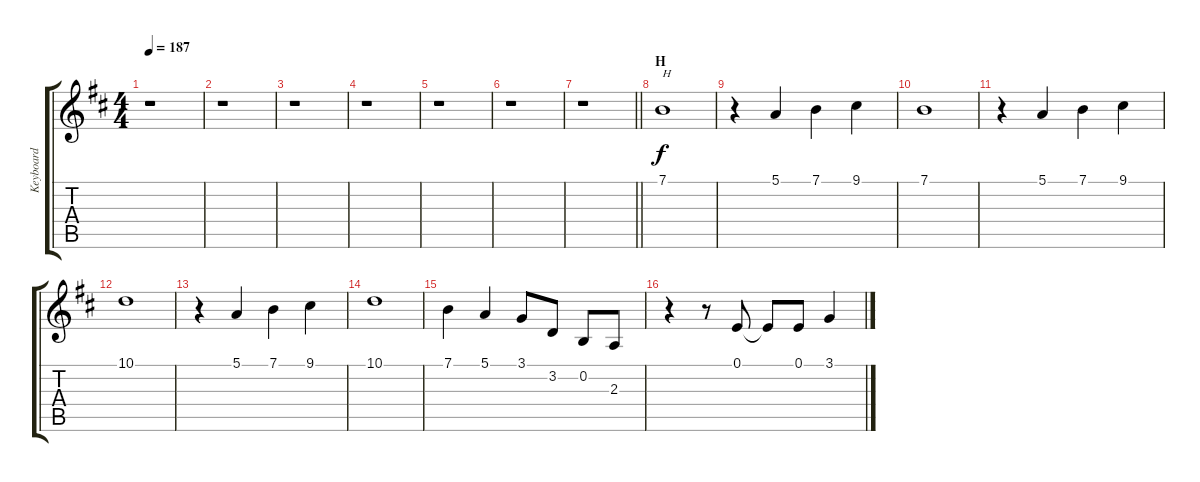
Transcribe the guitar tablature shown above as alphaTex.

\track ("Keyboard" "Keyboard") {instrument stringensemble1}
\staff {score tabs}
\tuning (E4 B3 G3 D3 A2 E2) {hide}
\ts (4 4)
\tempo 187
\clef g2
\ks d
r.1{dy f} |
r.1 |
r.1 |
r.1 |
r.1 |
r.1 |
\barLineRight lightlight
r.1 |
\section ("" "H")
7.1.1{txt "H"} |
r.4 5.1.4 7.1.4 9.1.4 |
7.1.1 |
r.4 5.1.4 7.1.4 9.1.4 |
10.1.1 |
r.4 5.1.4 7.1.4 9.1.4 |
10.1.1 |
7.1.4 5.1.4 3.1.8 3.2.8 0.2.8 2.3.8 |
r.4 r.8 0.1.8 0.1{t}.8 0.1.8 3.1.4
